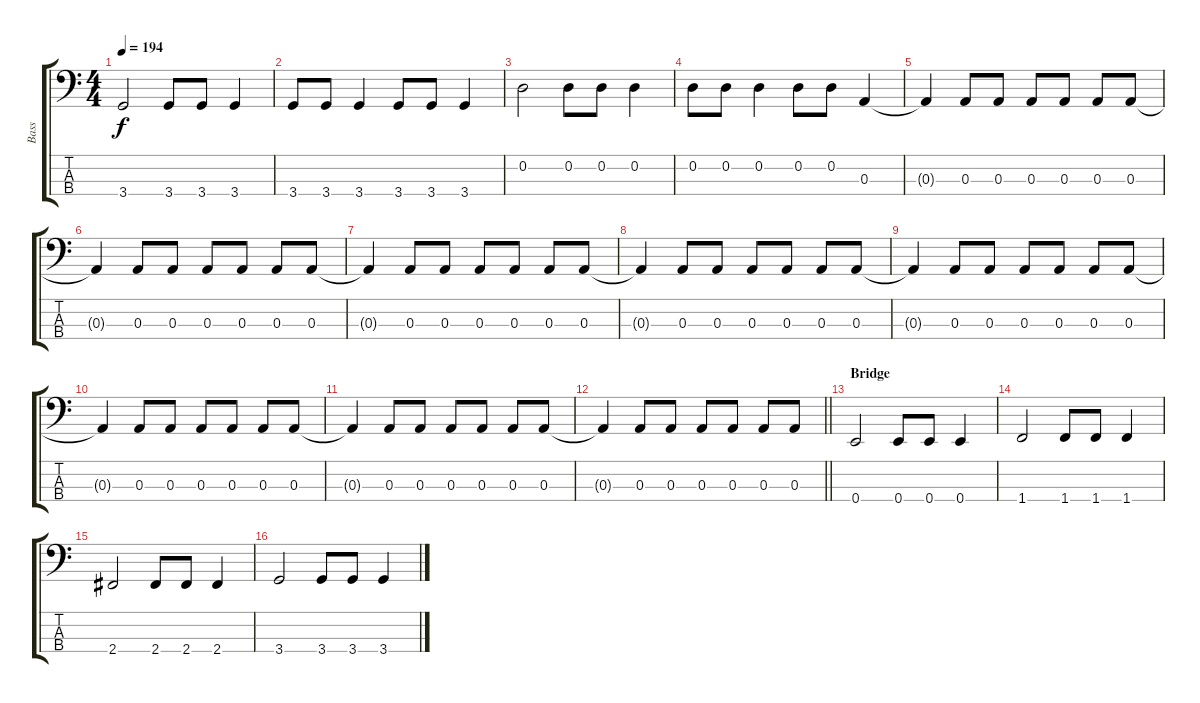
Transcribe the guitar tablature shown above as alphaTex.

\track ("Bass" "Bass") {instrument electricbassfinger}
\staff {score tabs}
\tuning (G2 D2 A1 E1) {hide}
\ts (4 4)
\tempo 194
\clef f4
\ks c
3.4.2{dy f} 3.4.8 3.4.8 3.4.4 |
3.4.8 3.4.8 3.4.4 3.4.8 3.4.8 3.4.4 |
0.2.2 0.2.8 0.2.8 0.2.4 |
0.2.8 0.2.8 0.2.4 0.2.8 0.2.8 0.3.4 |
0.3{t}.4 0.3.8 0.3.8 0.3.8 0.3.8 0.3.8 0.3.8 |
0.3{t}.4 0.3.8 0.3.8 0.3.8 0.3.8 0.3.8 0.3.8 |
0.3{t}.4 0.3.8 0.3.8 0.3.8 0.3.8 0.3.8 0.3.8 |
0.3{t}.4 0.3.8 0.3.8 0.3.8 0.3.8 0.3.8 0.3.8 |
0.3{t}.4 0.3.8 0.3.8 0.3.8 0.3.8 0.3.8 0.3.8 |
0.3{t}.4 0.3.8 0.3.8 0.3.8 0.3.8 0.3.8 0.3.8 |
0.3{t}.4 0.3.8 0.3.8 0.3.8 0.3.8 0.3.8 0.3.8 |
\barLineRight lightlight
0.3{t}.4 0.3.8 0.3.8 0.3.8 0.3.8 0.3.8 0.3.8 |
\section ("" "Bridge")
0.4.2 0.4.8 0.4.8 0.4.4 |
1.4.2 1.4.8 1.4.8 1.4.4 |
2.4.2 2.4.8 2.4.8 2.4.4 |
3.4.2 3.4.8 3.4.8 3.4.4
